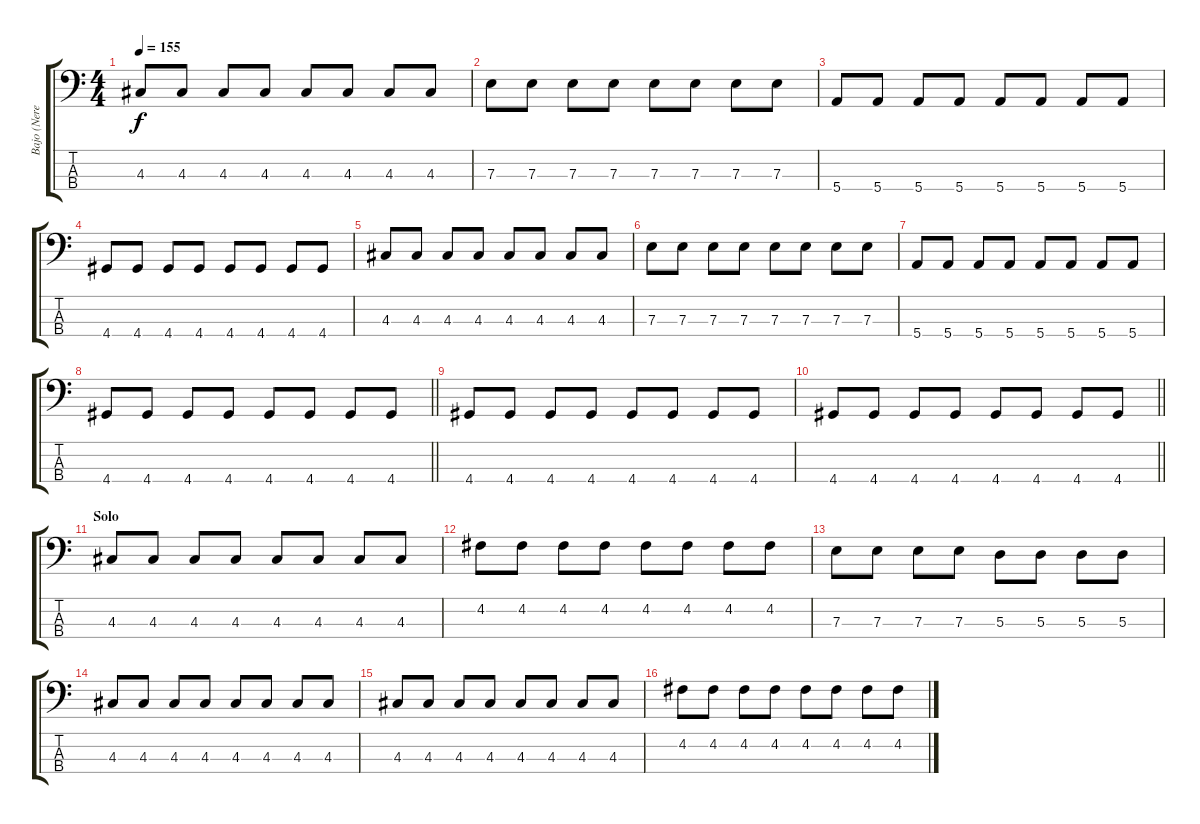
\track ("Bajo (Nerea)" "Bajo (Nere") {instrument electricbassfinger}
\staff {score tabs}
\tuning (G2 D2 A1 E1) {hide}
\ts (4 4)
\tempo 155
\clef f4
\ks c
4.3.8{dy f} 4.3.8 4.3.8 4.3.8 4.3.8 4.3.8 4.3.8 4.3.8 |
7.3.8 7.3.8 7.3.8 7.3.8 7.3.8 7.3.8 7.3.8 7.3.8 |
5.4.8 5.4.8 5.4.8 5.4.8 5.4.8 5.4.8 5.4.8 5.4.8 |
4.4.8 4.4.8 4.4.8 4.4.8 4.4.8 4.4.8 4.4.8 4.4.8 |
4.3.8 4.3.8 4.3.8 4.3.8 4.3.8 4.3.8 4.3.8 4.3.8 |
7.3.8 7.3.8 7.3.8 7.3.8 7.3.8 7.3.8 7.3.8 7.3.8 |
5.4.8 5.4.8 5.4.8 5.4.8 5.4.8 5.4.8 5.4.8 5.4.8 |
\barLineRight lightlight
4.4.8 4.4.8 4.4.8 4.4.8 4.4.8 4.4.8 4.4.8 4.4.8 |
4.4.8 4.4.8 4.4.8 4.4.8 4.4.8 4.4.8 4.4.8 4.4.8 |
\barLineRight lightlight
4.4.8 4.4.8 4.4.8 4.4.8 4.4.8 4.4.8 4.4.8 4.4.8 |
\section ("" "Solo")
\ks aminor
4.3.8 4.3.8 4.3.8 4.3.8 4.3.8 4.3.8 4.3.8 4.3.8 |
4.2.8 4.2.8 4.2.8 4.2.8 4.2.8 4.2.8 4.2.8 4.2.8 |
7.3.8 7.3.8 7.3.8 7.3.8 5.3.8 5.3.8 5.3.8 5.3.8 |
4.3.8 4.3.8 4.3.8 4.3.8 4.3.8 4.3.8 4.3.8 4.3.8 |
4.3.8 4.3.8 4.3.8 4.3.8 4.3.8 4.3.8 4.3.8 4.3.8 |
4.2.8 4.2.8 4.2.8 4.2.8 4.2.8 4.2.8 4.2.8 4.2.8
